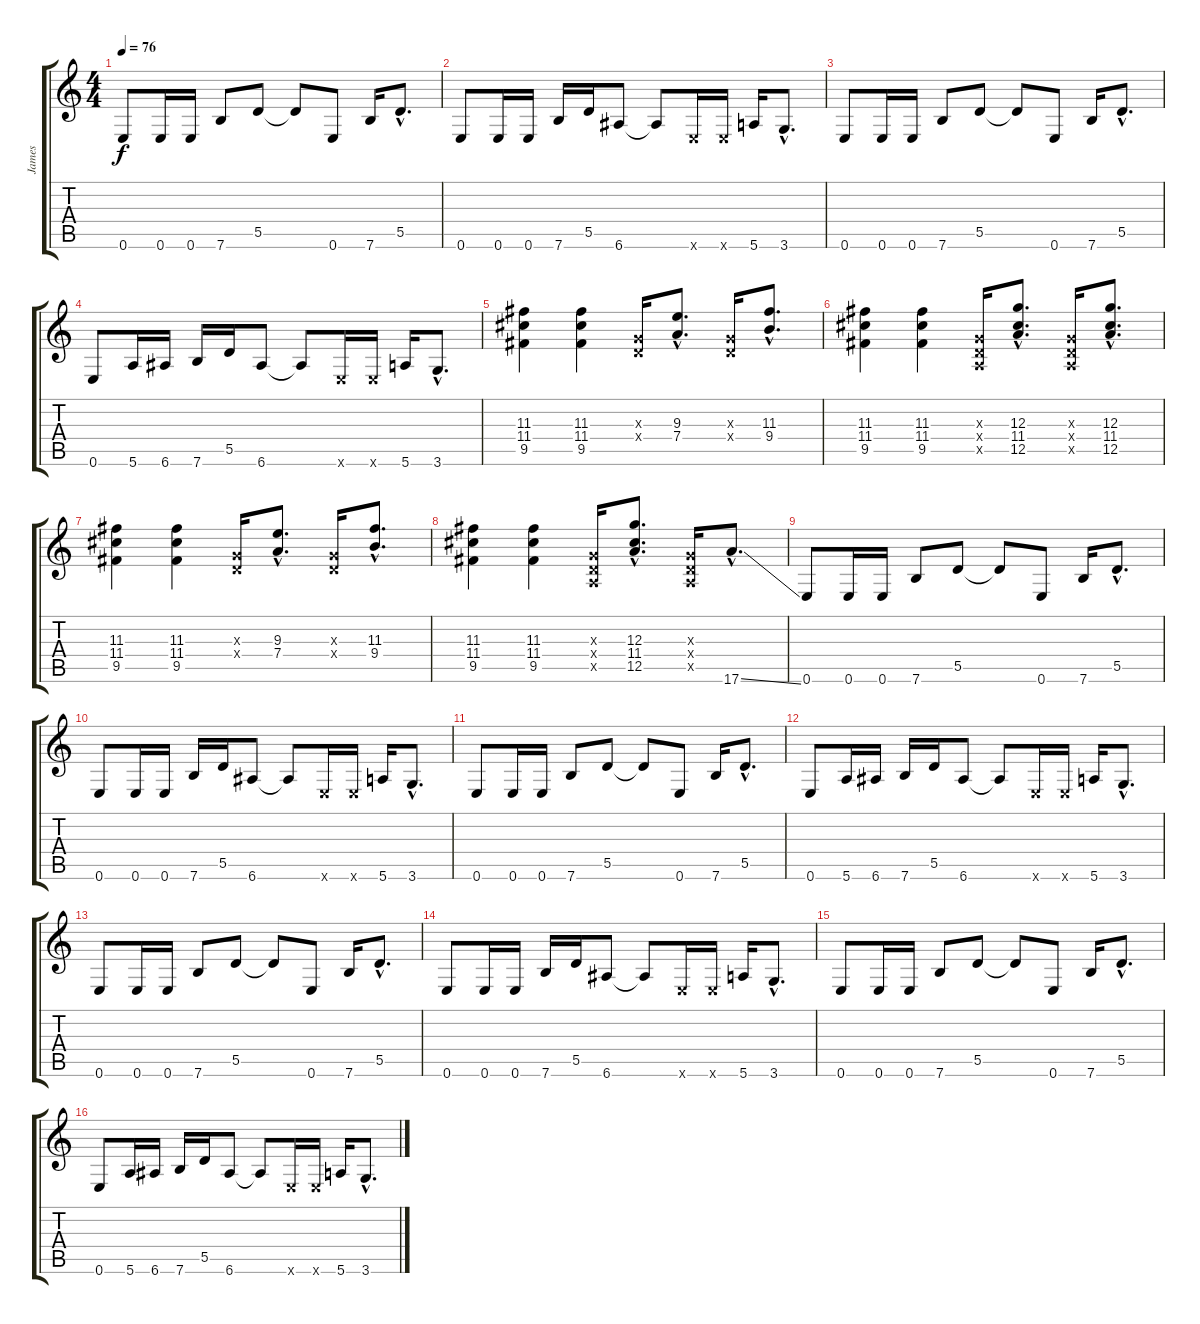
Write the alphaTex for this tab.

\track ("James" "James") {instrument overdrivenguitar}
\staff {score tabs}
\tuning (E4 B3 G3 D3 A2 E2) {hide}
\ts (4 4)
\tempo 76
\clef g2
\ks c
0.6.8{dy f volume 11} 0.6.16 0.6.16 7.6.8 5.5.8 5.5{t}.8 0.6.8 7.6.16 5.5{hac}.8{d} |
0.6.8 0.6.16 0.6.16 7.6.16 5.5.16 6.6.8 6.6{t}.8 0.6{x}.16 0.6{x}.16 5.6.16 3.6{hac}.8{d} |
0.6.8 0.6.16 0.6.16 7.6.8 5.5.8 5.5{t}.8 0.6.8 7.6.16 5.5{hac}.8{d} |
0.6.8 5.6.16 6.6.16 7.6.16 5.5.16 6.6.8 6.6{t}.8 0.6{x}.16 0.6{x}.16 5.6.16 3.6{hac}.8{d} |
(11.3 11.4 9.5).4 (11.3 11.4 9.5).4 (0.3{x} 0.4{x}).16 (9.3{hac} 7.4{hac}).8{d} (0.3{x} 0.4{x}).16 (11.3{hac} 9.4{hac}).8{d} |
(11.3 11.4 9.5).4 (11.3 11.4 9.5).4 (0.3{x} 0.4{x} 0.5{x}).16 (12.3{hac} 11.4{hac} 12.5{hac}).8{d} (0.3{x} 0.4{x} 0.5{x}).16 (12.3{hac} 11.4{hac} 12.5{hac}).8{d} |
(11.3 11.4 9.5).4 (11.3 11.4 9.5).4 (0.3{x} 0.4{x}).16 (9.3{hac} 7.4{hac}).8{d} (0.3{x} 0.4{x}).16 (11.3{hac} 9.4{hac}).8{d} |
(11.3 11.4 9.5).4 (11.3 11.4 9.5).4 (0.3{x} 0.4{x} 0.5{x}).16 (12.3{hac} 11.4{hac} 12.5{hac}).8{d} (0.3{x} 0.4{x} 0.5{x}).16 17.6{ss hac}.8{d} |
0.6.8 0.6.16 0.6.16 7.6.8 5.5.8 5.5{t}.8 0.6.8 7.6.16 5.5{hac}.8{d} |
0.6.8 0.6.16 0.6.16 7.6.16 5.5.16 6.6.8 6.6{t}.8 0.6{x}.16 0.6{x}.16 5.6.16 3.6{hac}.8{d} |
0.6.8 0.6.16 0.6.16 7.6.8 5.5.8 5.5{t}.8 0.6.8 7.6.16 5.5{hac}.8{d} |
0.6.8 5.6.16 6.6.16 7.6.16 5.5.16 6.6.8 6.6{t}.8 0.6{x}.16 0.6{x}.16 5.6.16 3.6{hac}.8{d} |
0.6.8 0.6.16 0.6.16 7.6.8 5.5.8 5.5{t}.8 0.6.8 7.6.16 5.5{hac}.8{d} |
0.6.8 0.6.16 0.6.16 7.6.16 5.5.16 6.6.8 6.6{t}.8 0.6{x}.16 0.6{x}.16 5.6.16 3.6{hac}.8{d} |
0.6.8 0.6.16 0.6.16 7.6.8 5.5.8 5.5{t}.8 0.6.8 7.6.16 5.5{hac}.8{d} |
0.6.8 5.6.16 6.6.16 7.6.16 5.5.16 6.6.8 6.6{t}.8 0.6{x}.16 0.6{x}.16 5.6.16 3.6{hac}.8{d}
